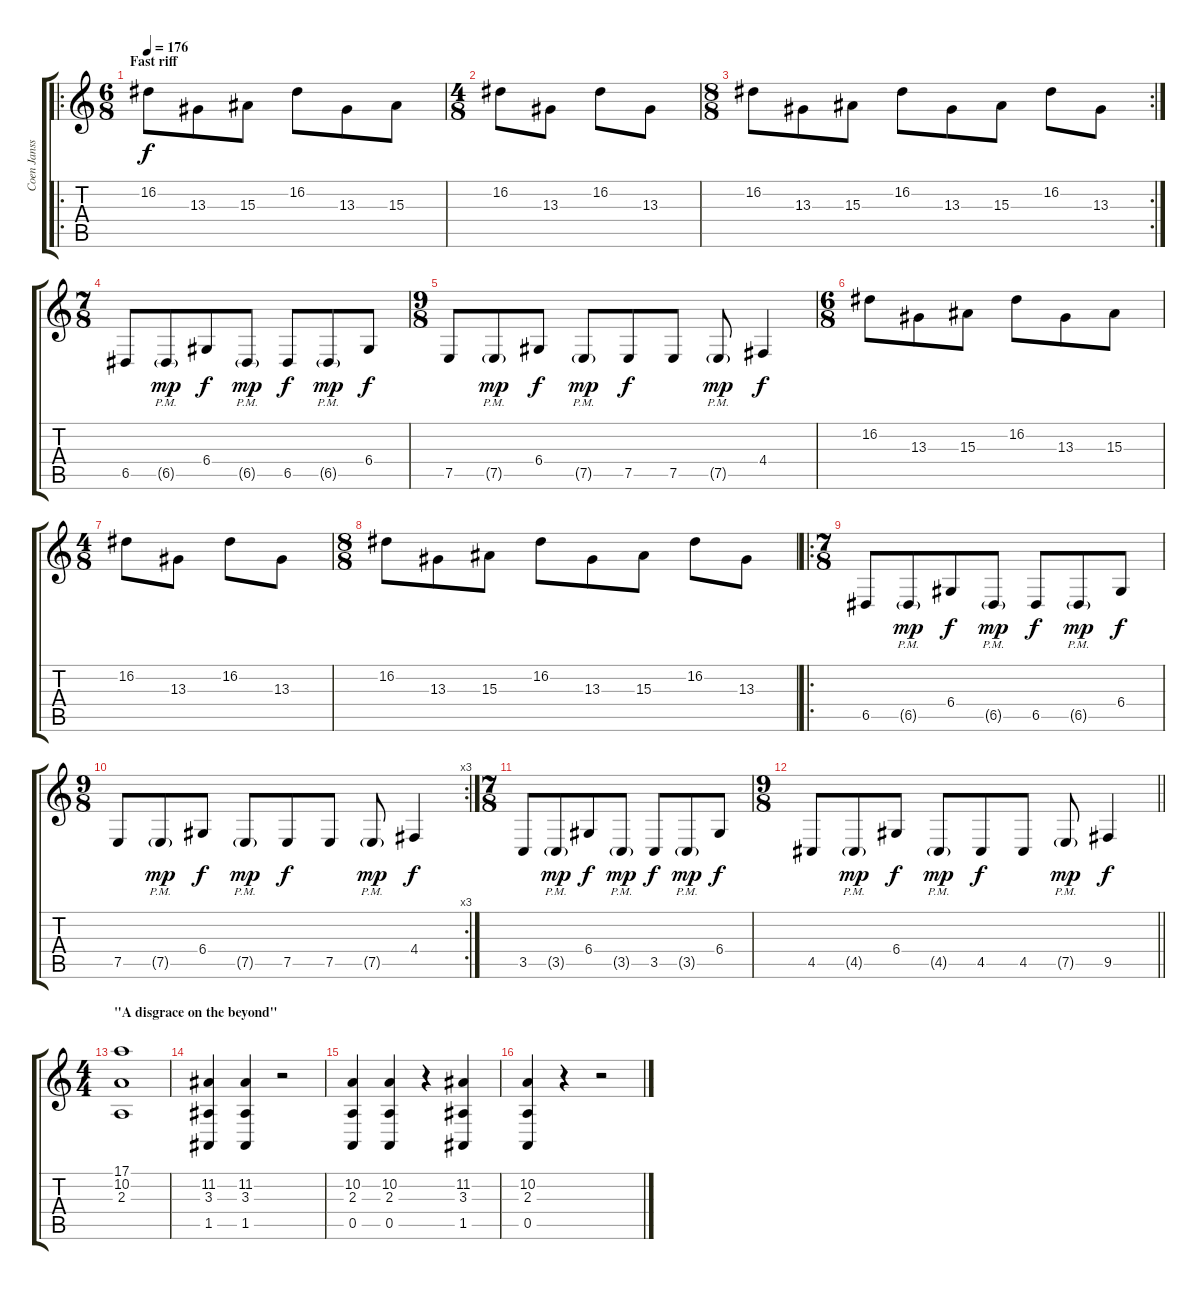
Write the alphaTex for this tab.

\track ("Coen Janssen" "Coen Janss") {instrument tremolostrings}
\staff {score tabs}
\tuning (E4 B3 G3 D3 A2 E2) {hide}
\ro
\ts (6 8)
\section ("" "Fast riff")
\tempo 176
\clef g2
\ks c
16.2.8{dy f volume 14 instrument stringensemble1} 13.3.8 15.3.8 16.2.8 13.3.8 15.3.8 |
\ts (4 8)
16.2.8 13.3.8 16.2.8 13.3.8 |
\rc 2
\ts (8 8)
16.2.8 13.3.8 15.3.8 16.2.8 13.3.8 15.3.8 16.2.8 13.3.8 |
\ts (7 8)
6.5.8{volume 15 instrument tremolostrings} 6.5{g pm}.8{dy mp} 6.4.8{dy f} 6.5{g pm}.8{dy mp} 6.5.8{dy f} 6.5{g pm}.8{dy mp} 6.4.8{dy f} |
\ts (9 8)
7.5.8 7.5{g pm}.8{dy mp} 6.4.8{dy f} 7.5{g pm}.8{dy mp} 7.5.8{dy f} 7.5.8 7.5{g pm}.8{dy mp} 4.4.4{dy f} |
\ts (6 8)
16.2.8{volume 14 instrument stringensemble1} 13.3.8 15.3.8 16.2.8 13.3.8 15.3.8 |
\ts (4 8)
16.2.8 13.3.8 16.2.8 13.3.8 |
\ts (8 8)
16.2.8 13.3.8 15.3.8 16.2.8 13.3.8 15.3.8 16.2.8 13.3.8 |
\ro
\ts (7 8)
6.5.8{volume 15 instrument tremolostrings} 6.5{g pm}.8{dy mp} 6.4.8{dy f} 6.5{g pm}.8{dy mp} 6.5.8{dy f} 6.5{g pm}.8{dy mp} 6.4.8{dy f} |
\rc 3
\ts (9 8)
7.5.8 7.5{g pm}.8{dy mp} 6.4.8{dy f} 7.5{g pm}.8{dy mp} 7.5.8{dy f} 7.5.8 7.5{g pm}.8{dy mp} 4.4.4{dy f} |
\ts (7 8)
3.5.8 3.5{g pm}.8{dy mp} 6.4.8{dy f} 3.5{g pm}.8{dy mp} 3.5.8{dy f} 3.5{g pm}.8{dy mp} 6.4.8{dy f} |
\ts (9 8)
\barLineRight lightlight
4.5.8 4.5{g pm}.8{dy mp} 6.4.8{dy f} 4.5{g pm}.8{dy mp} 4.5.8{dy f} 4.5.8 7.5{g pm}.8{dy mp} 9.5.4{dy f} |
\ts (4 4)
\section ("" "\"A disgrace on the beyond\"")
(17.1 10.2 2.3).1 |
(11.2 3.3 1.5).4 (11.2 3.3 1.5).4 r.2 |
(10.2 2.3 0.5).4 (10.2 2.3 0.5).4 r.4 (11.2 3.3 1.5).4 |
(10.2 2.3 0.5).4 r.4 r.2
